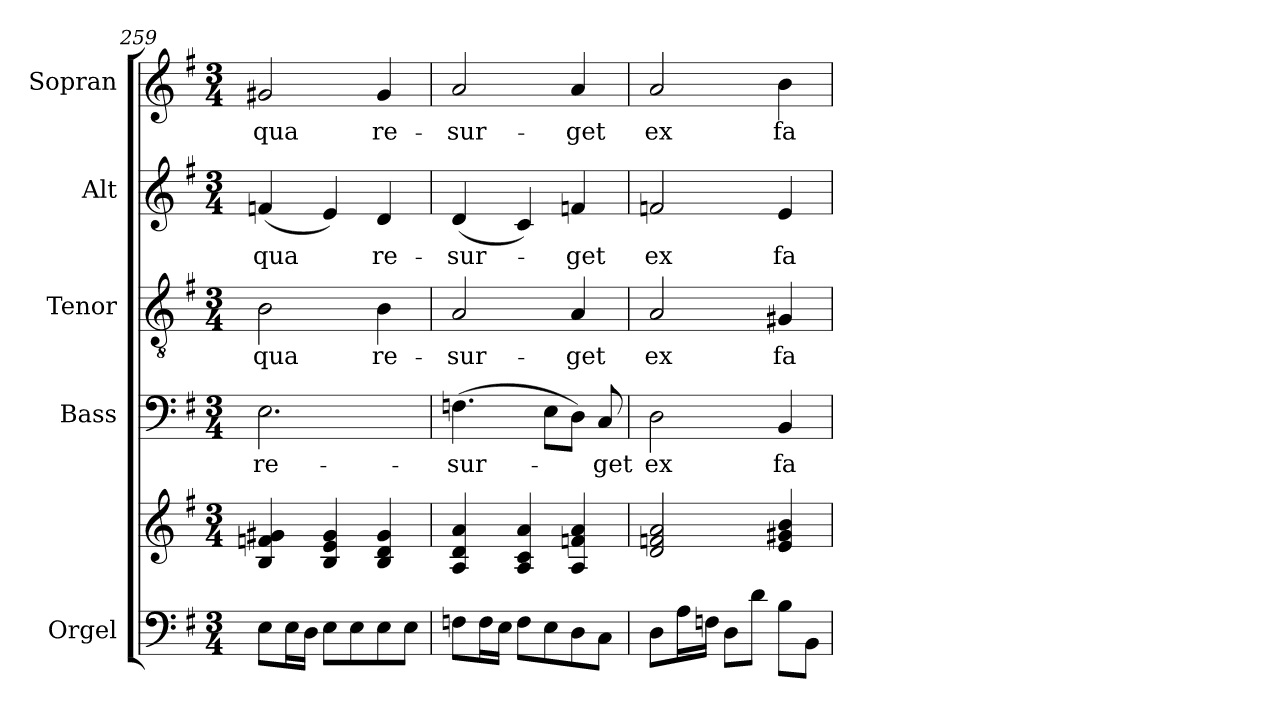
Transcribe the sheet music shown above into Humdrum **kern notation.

**kern	**kern	**kern	**text	**kern	**text	**kern	**text	**kern	**text
*part5	*part5	*part4	*part4	*part3	*part3	*part2	*part2	*part1	*part1
*staff6	*staff5	*staff4	*staff4	*staff3	*staff3	*staff2	*staff2	*staff1	*staff1
*I"Orgel	*	*I"Bass	*	*I"Tenor	*	*I"Alt	*	*I"Sopran	*
*I'Org.	*	*I'B.	*	*I'T.	*	*I'A.	*	*I'S.	*
*clefF4	*clefG2	*clefF4	*	*clefGv2	*	*clefG2	*	*clefG2	*
*k[f#]	*k[f#]	*k[f#]	*	*k[f#]	*	*k[f#]	*	*k[f#]	*
*G:	*G:	*G:	*	*G:	*	*G:	*	*G:	*
*M3/4	*M3/4	*M3/4	*	*M3/4	*	*M3/4	*	*M3/4	*
=259	=259	=259	=259	=259	=259	=259	=259	=259	=259
!	!	!	!LO:LY:b	!	!LO:LY:b	!	!LO:LY:b	!	!LO:LY:b
8E\L	4B/ 4fn/ 4g#X/	2.E\	re-	2B\	qua	(<4fn/	qua	2g#X/	qua
16E\L	.	.	.	.	.	.	.	.	.
16D\JJ	.	.	.	.	.	.	.	.	.
8E\L	4B/ 4e/ 4g#/	.	.	.	.	4e/)	.	.	.
8E\	.	.	.	.	.	.	.	.	.
!	!	!	!	!	!LO:LY:b	!	!LO:LY:b	!	!LO:LY:b
8E\	4B/ 4d/ 4g#/	.	.	4B\	re-	4d/	re-	4g#/	re-
8E\J	.	.	.	.	.	.	.	.	.
=260	=260	=260	=260	=260	=260	=260	=260	=260	=260
!	!	!	!LO:LY:b	!	!LO:LY:b	!	!LO:LY:b	!	!LO:LY:b
8Fn\L	4A/ 4d/ 4a/	(>4.Fn\	-sur-	2A/	-sur-	(<4d/	-sur-	2a/	-sur-
16F\L	.	.	.	.	.	.	.	.	.
16E\JJ	.	.	.	.	.	.	.	.	.
8F\L	4A/ 4c/ 4a/	.	.	.	.	4c/)	.	.	.
8E\	.	8E\L	.	.	.	.	.	.	.
!	!	!	!	!	!LO:LY:b	!	!LO:LY:b	!	!LO:LY:b
8D\	4A/ 4fn/ 4a/	8D\J)	.	4A/	-get	4fn/	-get	4a/	-get
!	!	!	!LO:LY:b	!	!	!	!	!	!
8C\J	.	8C/	-get	.	.	.	.	.	.
!!LO:LB:g=z
=261	=261	=261	=261	=261	=261	=261	=261	=261	=261
!	!	!	!LO:LY:b	!	!LO:LY:b	!	!LO:LY:b	!	!LO:LY:b
8D\L	2d/ 2fn/ 2a/	2D\	ex	2A/	ex	2fn/	ex	2a/	ex
16A\L	.	.	.	.	.	.	.	.	.
16Fn\JJ	.	.	.	.	.	.	.	.	.
8D\L	.	.	.	.	.	.	.	.	.
8d\J	.	.	.	.	.	.	.	.	.
!	!	!	!LO:LY:b	!	!LO:LY:b	!	!LO:LY:b	!	!LO:LY:b
8B\L	4e/ 4g#X/ 4b/	4BB/	fa-	4G#X/	fa-	4e/	fa-	4b\	fa-
8BB\J	.	.	.	.	.	.	.	.	.
=	=	=	=	=	=	=	=	=	=
*-	*-	*-	*-	*-	*-	*-	*-	*-	*-
